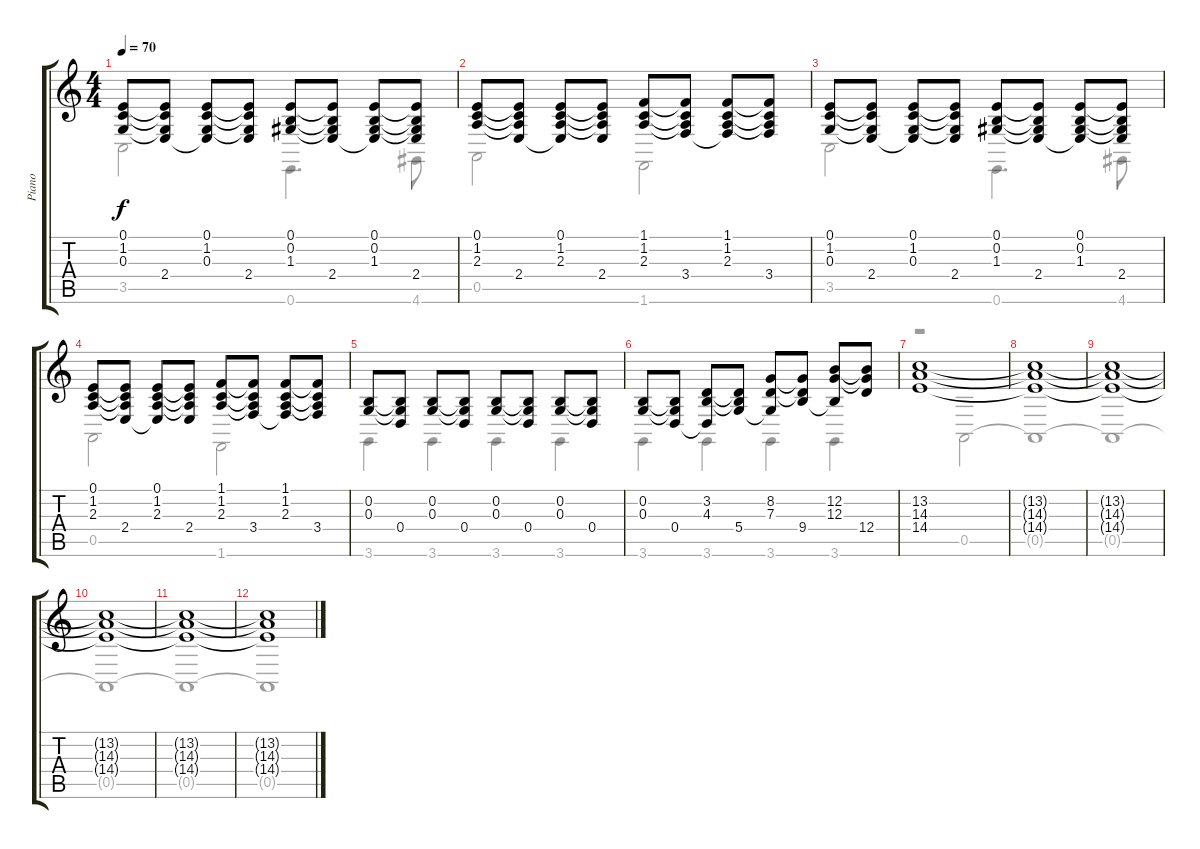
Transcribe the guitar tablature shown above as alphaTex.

\track ("Piano" "Piano") {instrument acousticgrandpiano}
\staff {score tabs}
\tuning (E4 B3 G3 D3 A2 E2) {hide}
\voice
\ts (4 4)
\tempo 70
\clef g2
\ks c
(0.1 1.2 0.3).8{dy f} (0.1{t} 1.2{t} 0.3{t} 2.4).8 (0.1 1.2 0.3 2.4{t}).8 (0.1{t} 1.2{t} 0.3{t} 2.4).8 (0.1 0.2 1.3).8 (0.1{t} 0.2{t} 1.3{t} 2.4).8 (0.1 0.2 1.3 2.4{t}).8 (0.1{t} 0.2{t} 1.3{t} 2.4).8 |
(0.1 1.2 2.3).8 (0.1{t} 1.2{t} 2.3{t} 2.4).8 (0.1 1.2 2.3 2.4{t}).8 (0.1{t} 1.2{t} 2.3{t} 2.4).8 (1.1 1.2 2.3).8 (1.1{t} 1.2{t} 2.3{t} 3.4).8 (1.1 1.2 2.3 3.4{t}).8 (1.1{t} 1.2{t} 2.3{t} 3.4).8 |
(0.1 1.2 0.3).8 (0.1{t} 1.2{t} 0.3{t} 2.4).8 (0.1 1.2 0.3 2.4{t}).8 (0.1{t} 1.2{t} 0.3{t} 2.4).8 (0.1 0.2 1.3).8 (0.1{t} 0.2{t} 1.3{t} 2.4).8 (0.1 0.2 1.3 2.4{t}).8 (0.1{t} 0.2{t} 1.3{t} 2.4).8 |
(0.1 1.2 2.3).8 (0.1{t} 1.2{t} 2.3{t} 2.4).8 (0.1 1.2 2.3 2.4{t}).8 (0.1{t} 1.2{t} 2.3{t} 2.4).8 (1.1 1.2 2.3).8 (1.1{t} 1.2{t} 2.3{t} 3.4).8 (1.1 1.2 2.3 3.4{t}).8 (1.1{t} 1.2{t} 2.3{t} 3.4).8 |
(0.2 0.3).8 (0.2{t} 0.3{t} 0.4).8 (0.2 0.3).8 (0.2{t} 0.3{t} 0.4).8 (0.2 0.3).8 (0.2{t} 0.3{t} 0.4).8 (0.2 0.3).8 (0.2{t} 0.3{t} 0.4).8 |
(0.2 0.3).8 (0.2{t} 0.3{t} 0.4).8 (3.2 4.3 0.4{t}).8 (3.2{t} 4.3{t} 5.4).8 (8.2 7.3 5.4{t}).8 (8.2{t} 7.3{t} 9.4).8 (12.2 12.3 9.4{t}).8 (12.2{t} 12.3{t} 12.4).8 |
(13.2 14.3 14.4).1 |
(13.2{t} 14.3{t} 14.4{t}).1 |
(13.2{t} 14.3{t} 14.4{t}).1 |
(13.2{t} 14.3{t} 14.4{t}).1 |
(13.2{t} 14.3{t} 14.4{t}).1 |
(13.2{t} 14.3{t} 14.4{t}).1
\voice
\clef g2
\ottava regular
\simile none
\ks c
3.5.2{dy f} 0.6.4{d} 4.6.8 |
0.5.2 1.6.2 |
3.5.2 0.6.4{d} 4.6.8 |
0.5.2 1.6.2 |
3.6.4 3.6.4 3.6.4 3.6.4 |
3.6.4 3.6.4 3.6.4 3.6.4 |
r.2 0.5.2 |
0.5{t}.1 |
0.5{t}.1 |
0.5{t}.1 |
0.5{t}.1 |
0.5{t}.1
